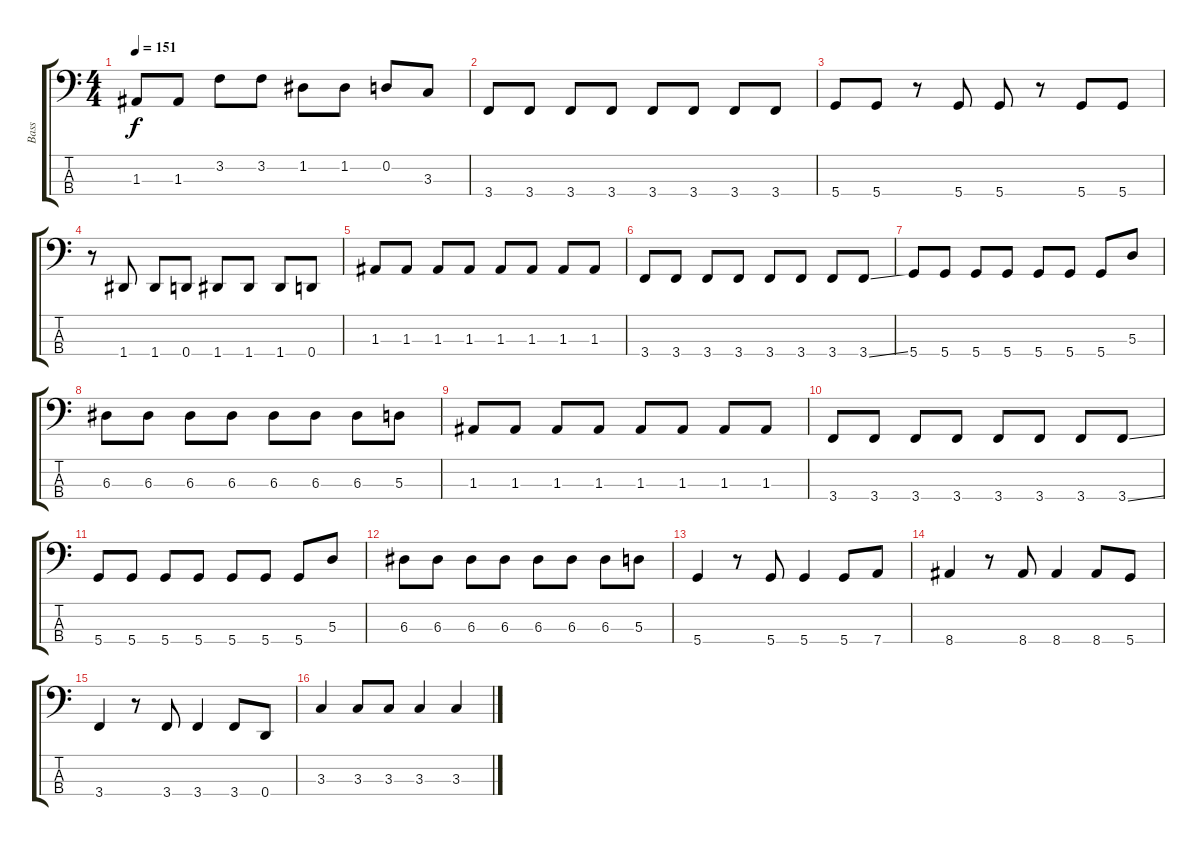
\track ("Bass" "Bass") {instrument electricbassfinger}
\staff {score tabs}
\tuning (G2 D2 A1 D1) {hide}
\ts (4 4)
\tempo 151
\clef f4
\ks c
1.3.8{dy f} 1.3.8 3.2.8 3.2.8 1.2.8 1.2.8 0.2.8 3.3.8 |
3.4.8 3.4.8 3.4.8 3.4.8 3.4.8 3.4.8 3.4.8 3.4.8 |
5.4.8 5.4.8 r.8 5.4.8 5.4.8 r.8 5.4.8 5.4.8 |
r.8 1.4.8 1.4.8 0.4.8 1.4.8 1.4.8 1.4.8 0.4.8 |
1.3.8 1.3.8 1.3.8 1.3.8 1.3.8 1.3.8 1.3.8 1.3.8 |
3.4.8 3.4.8 3.4.8 3.4.8 3.4.8 3.4.8 3.4.8 3.4{ss}.8 |
5.4.8 5.4.8 5.4.8 5.4.8 5.4.8 5.4.8 5.4.8 5.3.8 |
6.3.8 6.3.8 6.3.8 6.3.8 6.3.8 6.3.8 6.3.8 5.3.8 |
1.3.8 1.3.8 1.3.8 1.3.8 1.3.8 1.3.8 1.3.8 1.3.8 |
3.4.8 3.4.8 3.4.8 3.4.8 3.4.8 3.4.8 3.4.8 3.4{ss}.8 |
5.4.8 5.4.8 5.4.8 5.4.8 5.4.8 5.4.8 5.4.8 5.3.8 |
6.3.8 6.3.8 6.3.8 6.3.8 6.3.8 6.3.8 6.3.8 5.3.8 |
5.4.4 r.8 5.4.8 5.4.4 5.4.8 7.4.8 |
8.4.4 r.8 8.4.8 8.4.4 8.4.8 5.4.8 |
3.4.4 r.8 3.4.8 3.4.4 3.4.8 0.4.8 |
3.3.4 3.3.8 3.3.8 3.3.4 3.3.4
